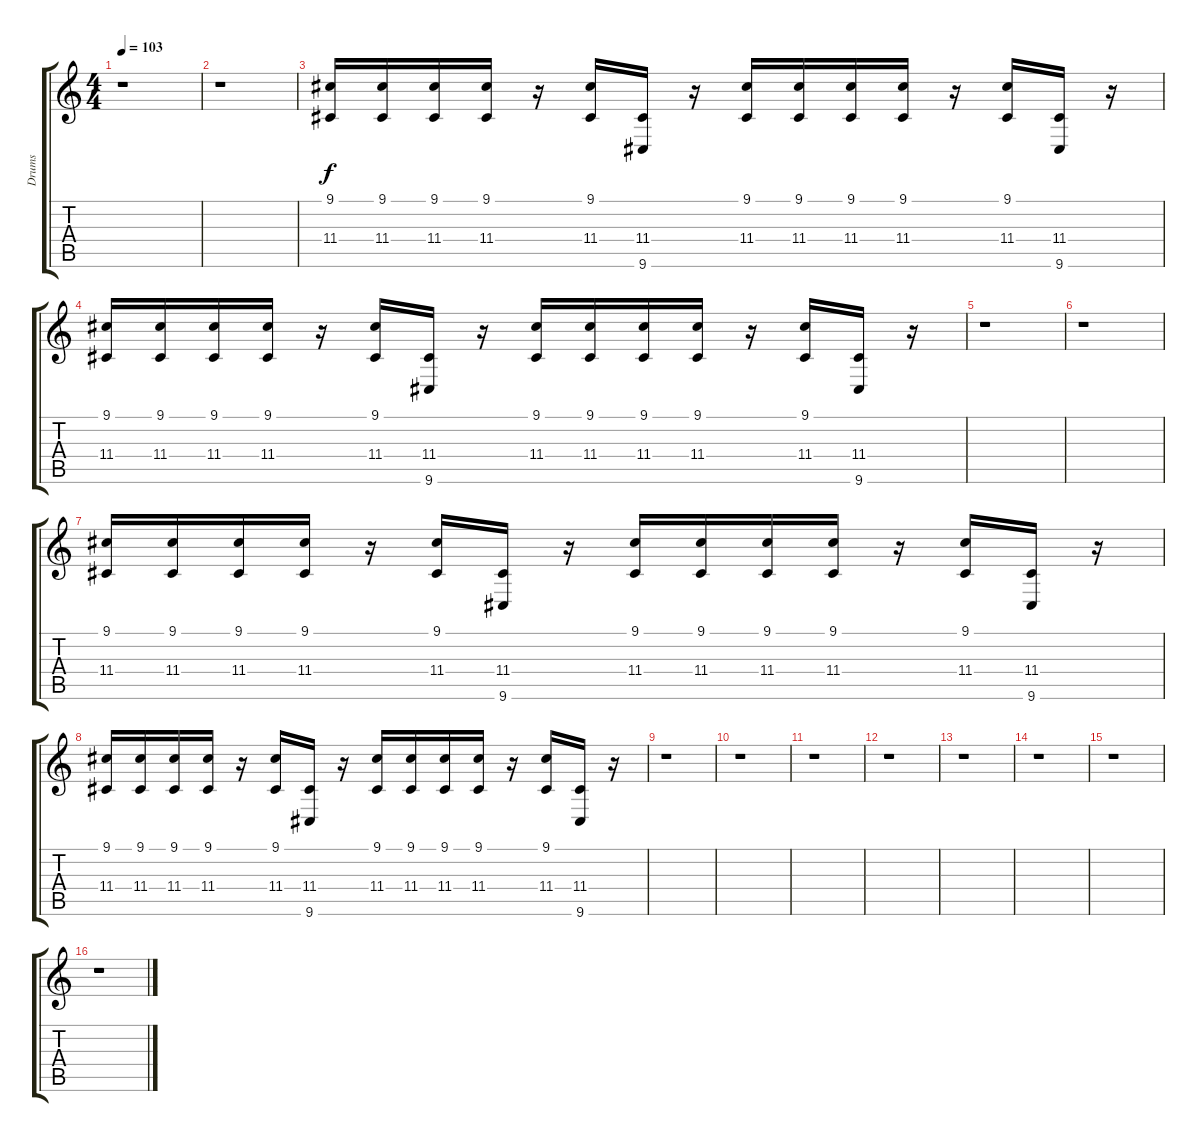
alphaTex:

\track ("Drums" "Drums") {instrument sitar}
\staff {score tabs}
\tuning (E4 B3 G3 D3 A2 E2) {hide}
\ts (4 4)
\tempo 103
\clef g2
\ks c
r.1{dy f} |
r.1 |
(9.1 11.4).16 (9.1 11.4).16 (9.1 11.4).16 (9.1 11.4).16 r.16 (9.1 11.4).16 (11.4 9.6).16 r.16 (9.1 11.4).16 (9.1 11.4).16 (9.1 11.4).16 (9.1 11.4).16 r.16 (9.1 11.4).16 (11.4 9.6).16 r.16 |
(9.1 11.4).16 (9.1 11.4).16 (9.1 11.4).16 (9.1 11.4).16 r.16 (9.1 11.4).16 (11.4 9.6).16 r.16 (9.1 11.4).16 (9.1 11.4).16 (9.1 11.4).16 (9.1 11.4).16 r.16 (9.1 11.4).16 (11.4 9.6).16 r.16 |
r.1 |
r.1 |
(9.1 11.4).16 (9.1 11.4).16 (9.1 11.4).16 (9.1 11.4).16 r.16 (9.1 11.4).16 (11.4 9.6).16 r.16 (9.1 11.4).16 (9.1 11.4).16 (9.1 11.4).16 (9.1 11.4).16 r.16 (9.1 11.4).16 (11.4 9.6).16 r.16 |
(9.1 11.4).16 (9.1 11.4).16 (9.1 11.4).16 (9.1 11.4).16 r.16 (9.1 11.4).16 (11.4 9.6).16 r.16 (9.1 11.4).16 (9.1 11.4).16 (9.1 11.4).16 (9.1 11.4).16 r.16 (9.1 11.4).16 (11.4 9.6).16 r.16 |
r.1 |
r.1 |
r.1 |
r.1 |
r.1 |
r.1 |
r.1 |
r.1
